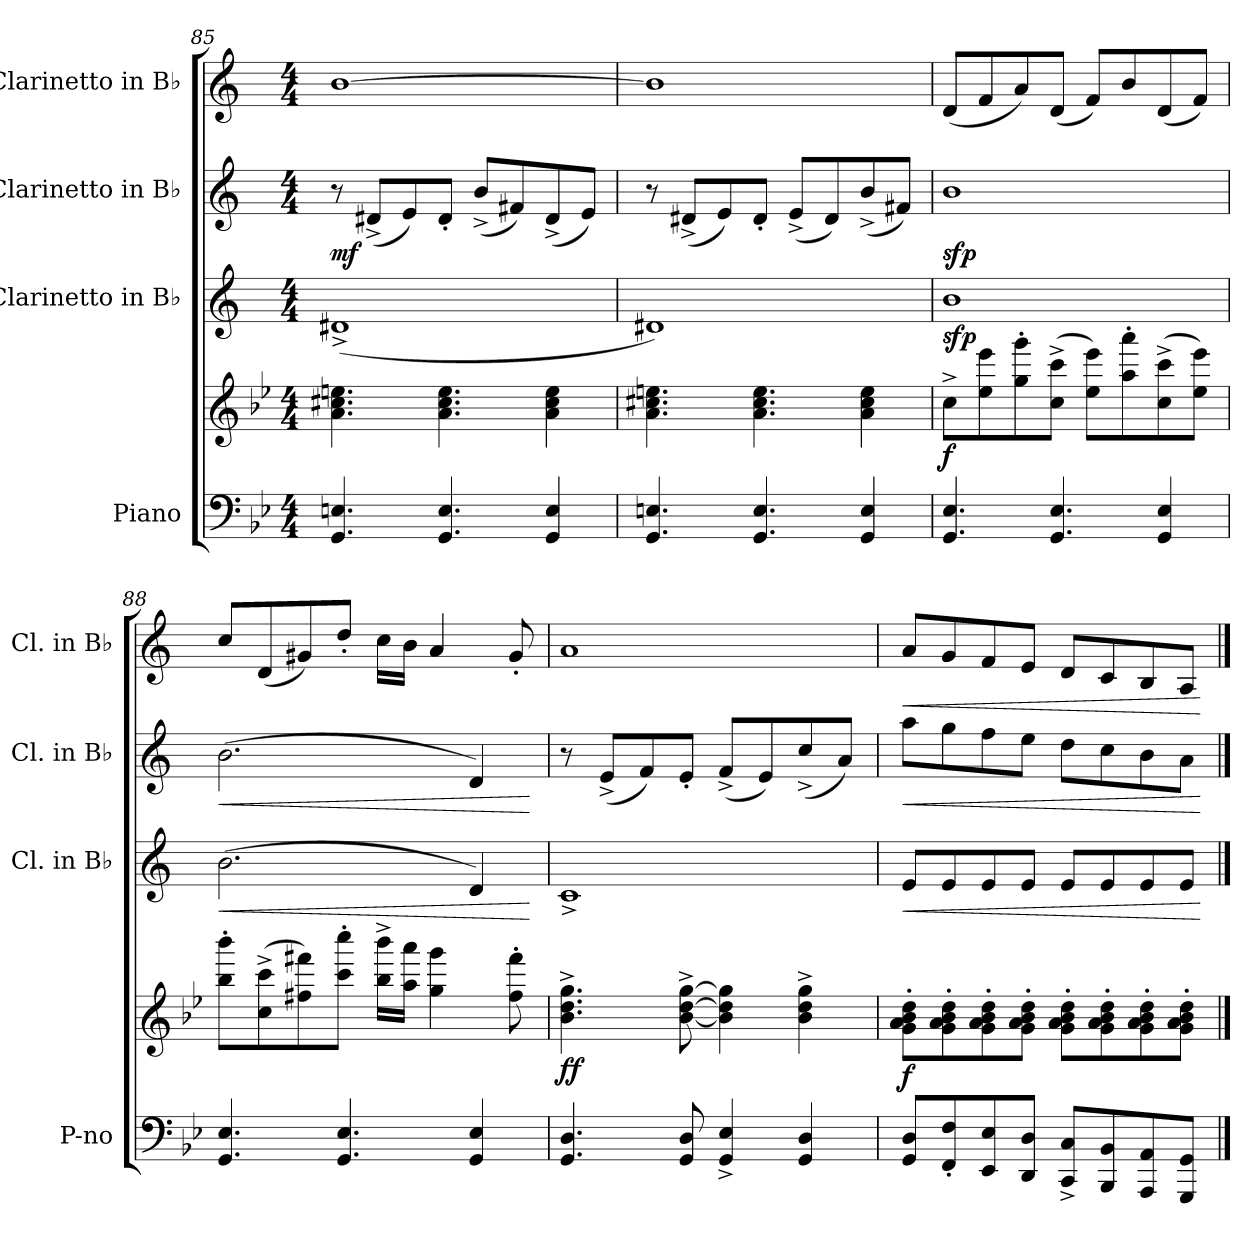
**kern	**kern	**dynam	**kern	**dynam	**kern	**dynam	**kern	**dynam
*part4	*part4	*part4	*part3	*part3	*part2	*part2	*part1	*part1
*staff5	*staff4	*staff4/5	*staff3	*staff3	*staff2	*staff2	*staff1	*staff1
*I"Piano	*	*	*I"Clarinetto in B♭	*	*I"Clarinetto in B♭	*	*I"Clarinetto in B♭	*
*I'P-no	*	*	*I'Cl. in B♭	*	*I'Cl. in B♭	*	*I'Cl. in B♭	*
*clefF4	*clefG2	*	*clefG2	*	*clefG2	*	*clefG2	*
*	*	*	*ITrd1c2	*	*ITrd1c2	*	*ITrd1c2	*
*k[b-e-]	*k[b-e-]	*	*k[b-e-]	*	*k[b-e-]	*	*k[b-e-]	*
*M4/4	*M4/4	*	*M4/4	*	*M4/4	*	*M4/4	*
=85	=85	=85	=85	=85	=85	=85	=85	=85
!	!	!	!	!	!	!LO:DY:b	!	!
4.GG/ 4.En/	4.a\ 4.cc#X\ 4.een\	.	(<1c#X^	.	8r	mf	[1a	.
.	.	.	.	.	(<8c#X^/L	.	.	.
.	.	.	.	.	8d/)	.	.	.
4.GG/ 4.E/	4.a\ 4.cc#\ 4.ee\	.	.	.	8c#'/J	.	.	.
.	.	.	.	.	(<8a^/L	.	.	.
.	.	.	.	.	8en/)	.	.	.
4GG/ 4E/	4a\ 4cc#\ 4ee\	.	.	.	(<8c#^/	.	.	.
.	.	.	.	.	8d/J)	.	.	.
=86	=86	=86	=86	=86	=86	=86	=86	=86
4.GG/ 4.En/	4.a\ 4.cc#X\ 4.een\	.	1c#X)	.	8r	.	1a]	.
.	.	.	.	.	(<8c#X^/L	.	.	.
.	.	.	.	.	8d/)	.	.	.
4.GG/ 4.E/	4.a\ 4.cc#\ 4.ee\	.	.	.	8c#'/J	.	.	.
.	.	.	.	.	(<8d^/L	.	.	.
.	.	.	.	.	8c#/)	.	.	.
4GG/ 4E/	4a\ 4cc#\ 4ee\	.	.	.	(<8a^/	.	.	.
.	.	.	.	.	8en/J)	.	.	.
!!LO:PB:g=z
=87	=87	=87	=87	=87	=87	=87	=87	=87
!	!	!LO:DY:b	!	!LO:DY:b	!	!LO:DY:b	!	!
4.GG/ 4.E-/	8cc^\L	f	1a	sfp	1a	sfp	(<8c/L	.
.	8ee-\ 8eee-\	.	.	.	.	.	8e-/	.
.	8gg\' 8ggg\'	.	.	.	.	.	8g/)	.
4.GG/ 4.E-/	(>8cc\^ 8ccc\^J	.	.	.	.	.	(<8c/J	.
.	8ee-\ 8eee-\L)	.	.	.	.	.	8e-/L)	.
.	8aa\' 8aaa\'	.	.	.	.	.	8a/	.
4GG/ 4E-/	(>8cc\^ 8ccc\^	.	.	.	.	.	(<8c/	.
.	8ee-\ 8eee-\J)	.	.	.	.	.	8e-/J)	.
=88	=88	=88	=88	=88	=88	=88	=88	=88
!	!	!	!	!LO:HP:b	!	!LO:HP:b	!	!
4.GG/ 4.E-/	8bb-\' 8bbb-\'L	.	(>2.a\	<	(>2.a\	<	8b-/L	.
.	(>8cc\^ 8ccc\^	.	.	.	.	.	(<8c/	.
.	8ff#X\ 8fff#X\)	.	.	.	.	.	8f#X/)	.
4.GG/ 4.E-/	8ccc\' 8cccc\'J	.	.	.	.	.	8cc'/J	.
.	16bb-\^ 16bbb-\^LL	.	.	.	.	.	16b-\LL	.
.	16aa\ 16aaa\JJ	.	.	.	.	.	16a\JJ	.
.	4gg\ 4ggg\	.	.	.	.	.	4g/	.
4GG/ 4E-/	.	.	4c/)	.	4c/)	.	.	.
.	8ff#\' 8fff#\'	.	.	.	.	.	8f#'/	.
.	.	.	.	[	.	[	.	.
=89	=89	=89	=89	=89	=89	=89	=89	=89
!	!	!LO:DY:b	!	!	!	!	!	!
4.GG/ 4.D/	4.b-\^ 4.dd\^ 4.gg\^	ff	1B-^	.	8r	.	1g	.
.	.	.	.	.	(<8d^/L	.	.	.
.	.	.	.	.	8e-/)	.	.	.
8GG/ 8D/	[8b-\^ [8dd\^ [8gg\^	.	.	.	8d'/J	.	.	.
4GG/^ 4E-/^	4b-\] 4dd\] 4gg\]	.	.	.	(<8e-^/L	.	.	.
.	.	.	.	.	8d/)	.	.	.
4GG/ 4D/	4b-\^ 4dd\^ 4gg\^	.	.	.	(<8b-^/	.	.	.
.	.	.	.	.	8g/J)	.	.	.
!!LO:LB:g=z
=90	=90	=90	=90	=90	=90	=90	=90	=90
!	!	!LO:DY:b	!	!LO:HP:b	!	!LO:HP:b	!	!LO:HP:b
8GG/ 8D/L	8g\' 8a\' 8b-\' 8dd\'L	f	8d/L	<	8gg\L	<	8g/L	<
8FF/' 8F/'	8g\' 8a\' 8b-\' 8dd\'	.	8d/	.	8ff\	.	8f/	.
8EE-/ 8E-/	8g\' 8a\' 8b-\' 8dd\'	.	8d/	.	8ee-\	.	8e-/	.
8DD/ 8D/J	8g\' 8a\' 8b-\' 8dd\'J	.	8d/J	.	8dd\J	.	8d/J	.
8CC/^ 8C/^L	8g\' 8a\' 8b-\' 8dd\'L	.	8d/L	.	8cc\L	.	8c/L	.
8BBB-/ 8BB-/	8g\' 8a\' 8b-\' 8dd\'	.	8d/	.	8b-\	.	8B-/	.
8AAA/ 8AA/	8g\' 8a\' 8b-\' 8dd\'	.	8d/	.	8a\	.	8A/	.
8GGG/ 8GG/J	8g\' 8a\' 8b-\' 8dd\'J	.	8d/J	.	8g\J	.	8G/J	.
.	.	.	.	[	.	[	.	[
==	==	==	==	==	==	==	==	==
*-	*-	*-	*-	*-	*-	*-	*-	*-
